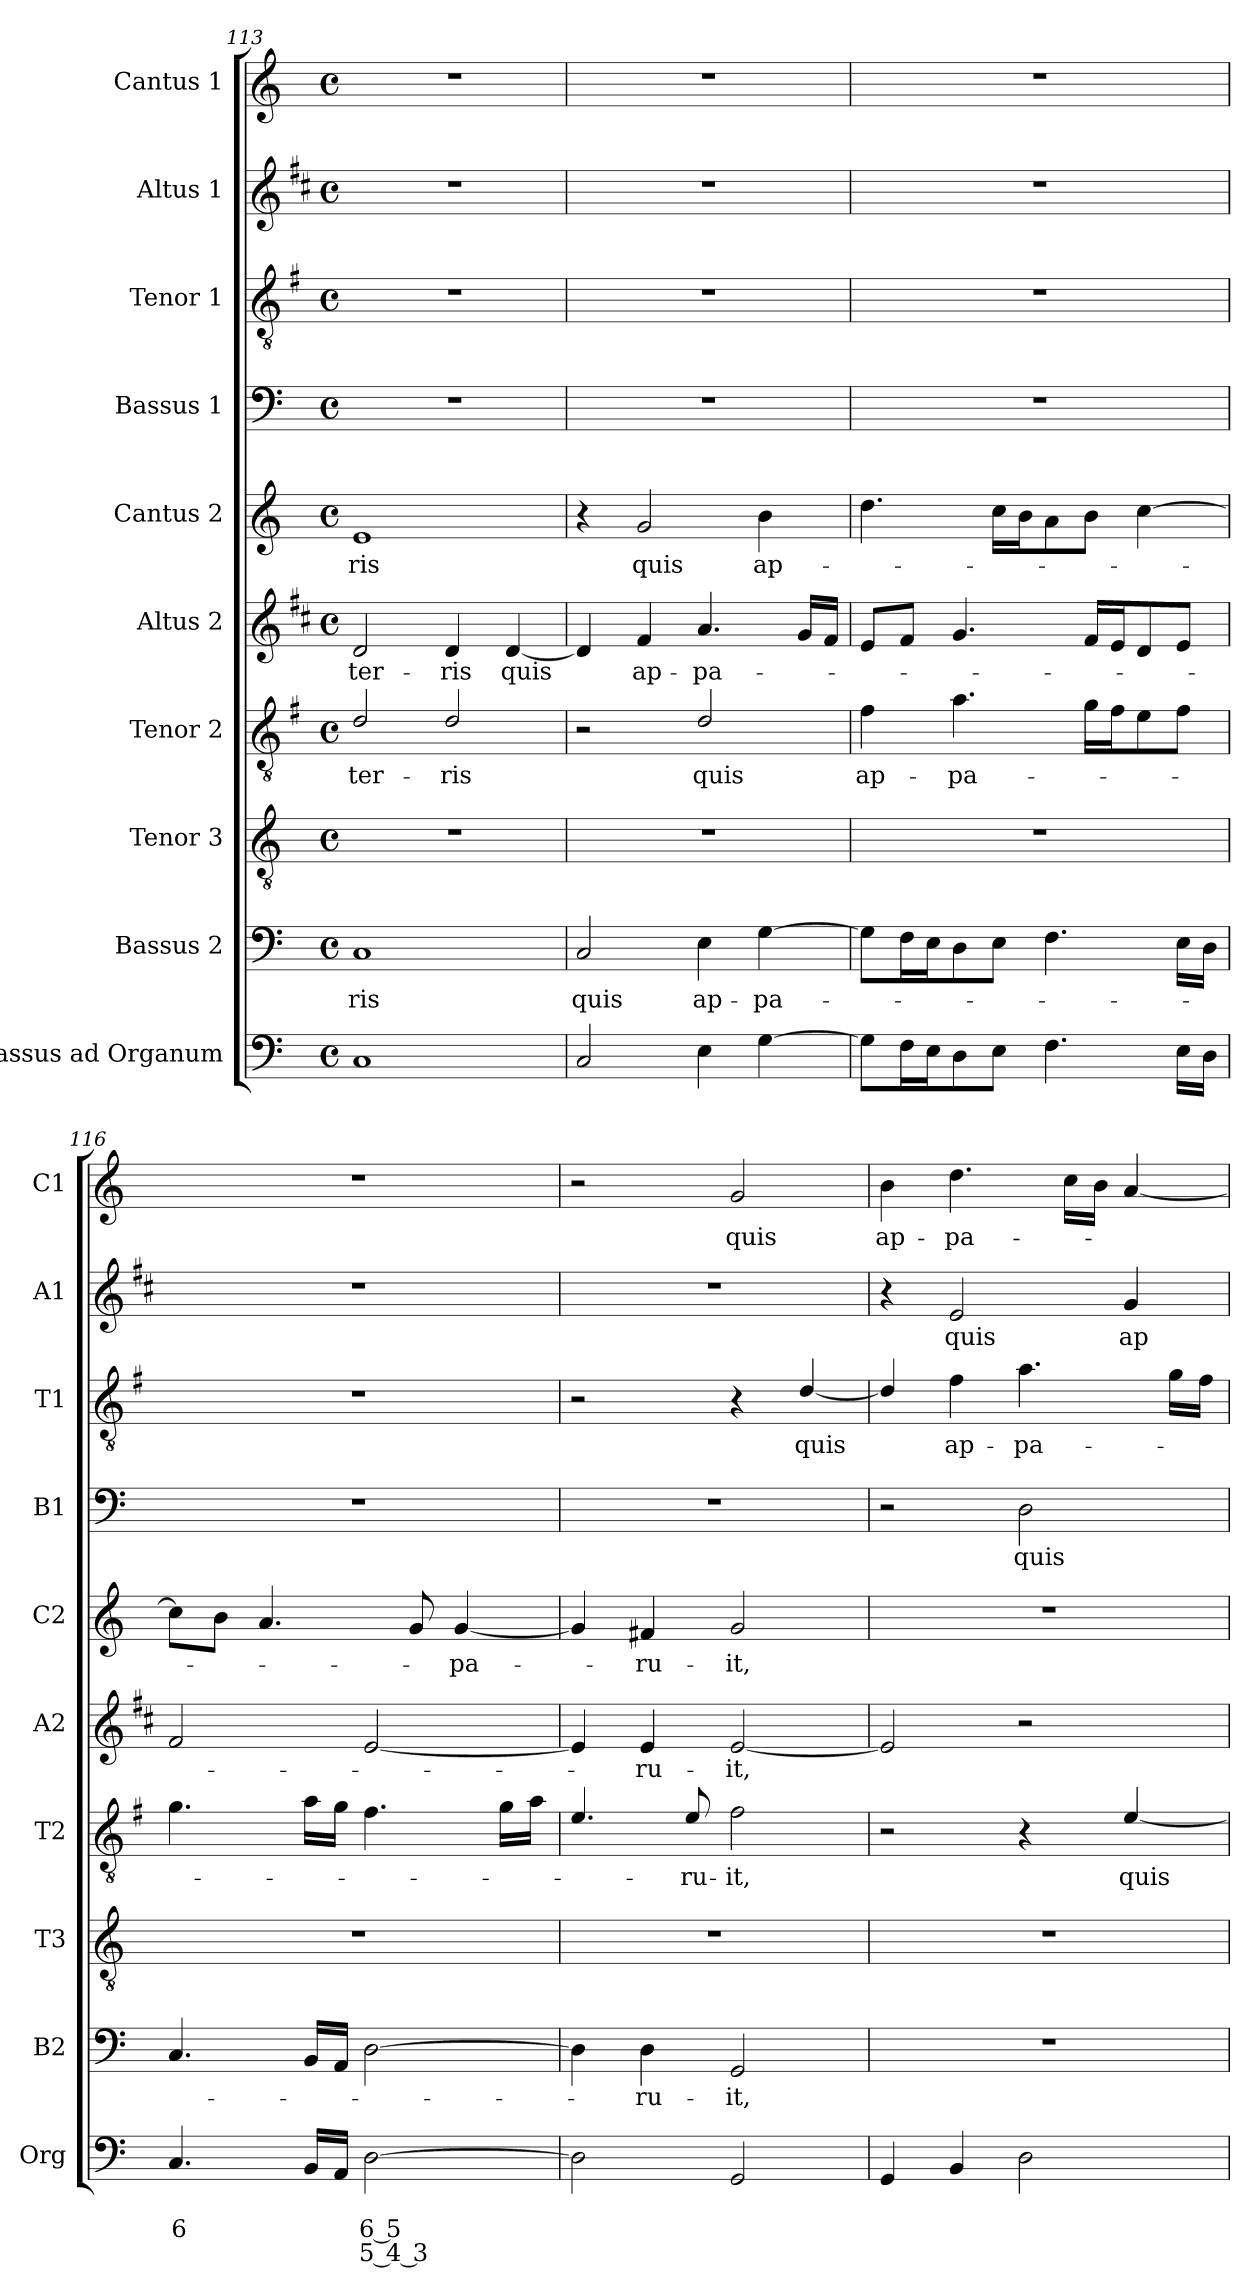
**kern	**text	**text	**text	**kern	**text	**kern	**kern	**text	**kern	**text	**kern	**text	**kern	**text	**kern	**text	**kern	**text	**kern	**text
*part10	*part10	*part10	*part10	*part9	*part9	*part8	*part7	*part7	*part6	*part6	*part5	*part5	*part4	*part4	*part3	*part3	*part2	*part2	*part1	*part1
*staff10	*staff10	*staff10	*staff10	*staff9	*staff9	*staff8	*staff7	*staff7	*staff6	*staff6	*staff5	*staff5	*staff4	*staff4	*staff3	*staff3	*staff2	*staff2	*staff1	*staff1
*I"Bassus ad Organum	*	*	*	*I"Bassus 2	*	*I"Tenor 3	*I"Tenor 2	*	*I"Altus 2	*	*I"Cantus 2	*	*I"Bassus 1	*	*I"Tenor 1	*	*I"Altus 1	*	*I"Cantus 1	*
*I'Org	*	*	*	*I'B2	*	*I'T3	*I'T2	*	*I'A2	*	*I'C2	*	*I'B1	*	*I'T1	*	*I'A1	*	*I'C1	*
*clefF4	*	*	*	*clefF4	*	*clefGv2	*clefGv2	*	*clefG2	*	*clefG2	*	*clefF4	*	*clefGv2	*	*clefG2	*	*clefG2	*
*	*	*	*	*	*	*	*ITrd4c7	*	*ITrd1c2	*	*	*	*	*	*ITrd4c7	*	*ITrd1c2	*	*	*
*k[]	*	*	*	*k[]	*	*k[]	*k[]	*	*k[]	*	*k[]	*	*k[]	*	*k[]	*	*k[]	*	*k[]	*
*C:	*	*	*	*C:	*	*C:	*C:	*	*C:	*	*C:	*	*C:	*	*C:	*	*C:	*	*C:	*
*M4/4	*	*	*	*M4/4	*	*M4/4	*M4/4	*	*M4/4	*	*M4/4	*	*M4/4	*	*M4/4	*	*M4/4	*	*M4/4	*
*met(c)	*	*	*	*met(c)	*	*met(c)	*met(c)	*	*met(c)	*	*met(c)	*	*met(c)	*	*met(c)	*	*met(c)	*	*met(c)	*
=113	=113	=113	=113	=113	=113	=113	=113	=113	=113	=113	=113	=113	=113	=113	=113	=113	=113	=113	=113	=113
!	!	!	!	!	!LO:LY:b	!	!	!LO:LY:b	!	!LO:LY:b	!	!LO:LY:b	!	!	!	!	!	!	!	!
1C	.	.	.	1C	-ris	1r	2G/	ter-	2c/	ter-	1e	-ris	1r	.	1r	.	1r	.	1r	.
!	!	!	!	!	!	!	!	!LO:LY:b	!	!LO:LY:b	!	!	!	!	!	!	!	!	!	!
.	.	.	.	.	.	.	2G/	-ris	4c/	-ris	.	.	.	.	.	.	.	.	.	.
!	!	!	!	!	!	!	!	!	!	!LO:LY:b	!	!	!	!	!	!	!	!	!	!
.	.	.	.	.	.	.	.	.	[4c/	quis	.	.	.	.	.	.	.	.	.	.
=114	=114	=114	=114	=114	=114	=114	=114	=114	=114	=114	=114	=114	=114	=114	=114	=114	=114	=114	=114	=114
!	!	!	!	!	!LO:LY:b	!	!	!	!	!	!	!	!	!	!	!	!	!	!	!
2C/	.	.	.	2C/	quis	1r	2r	.	4c/]	.	4r	.	1r	.	1r	.	1r	.	1r	.
!	!	!	!	!	!	!	!	!	!	!LO:LY:b	!	!LO:LY:b	!	!	!	!	!	!	!	!
.	.	.	.	.	.	.	.	.	4e/	ap-	2g/	quis	.	.	.	.	.	.	.	.
!	!	!	!	!	!LO:LY:b	!	!	!LO:LY:b	!	!LO:LY:b	!	!	!	!	!	!	!	!	!	!
4E\	.	.	.	4E\	ap-	.	2G/	quis	4.g/	-pa-	.	.	.	.	.	.	.	.	.	.
!	!	!	!	!	!LO:LY:b	!	!	!	!	!	!	!LO:LY:b	!	!	!	!	!	!	!	!
[4G\	.	.	.	[4G\	-pa-	.	.	.	.	.	4b\	ap-	.	.	.	.	.	.	.	.
.	.	.	.	.	.	.	.	.	16f/LL	.	.	.	.	.	.	.	.	.	.	.
.	.	.	.	.	.	.	.	.	16e/JJ	.	.	.	.	.	.	.	.	.	.	.
=115	=115	=115	=115	=115	=115	=115	=115	=115	=115	=115	=115	=115	=115	=115	=115	=115	=115	=115	=115	=115
!	!	!	!	!	!	!	!	!LO:LY:b	!	!	!	!	!	!	!	!	!	!	!	!
8G\L]	.	.	.	8G\L]	.	1r	4B\	ap-	8d/L	.	4.dd\	.	1r	.	1r	.	1r	.	1r	.
16F\L	.	.	.	16F\L	.	.	.	.	8e/J	.	.	.	.	.	.	.	.	.	.	.
16E\J	.	.	.	16E\J	.	.	.	.	.	.	.	.	.	.	.	.	.	.	.	.
!	!	!	!	!	!	!	!	!LO:LY:b	!	!	!	!	!	!	!	!	!	!	!	!
8D\	.	.	.	8D\	.	.	4.d\	-pa-	4.f/	.	.	.	.	.	.	.	.	.	.	.
8E\J	.	.	.	8E\J	.	.	.	.	.	.	16cc\LL	.	.	.	.	.	.	.	.	.
.	.	.	.	.	.	.	.	.	.	.	16b\J	.	.	.	.	.	.	.	.	.
4.F\	.	.	.	4.F\	.	.	.	.	.	.	8a\	.	.	.	.	.	.	.	.	.
.	.	.	.	.	.	.	16c\LL	.	16e/LL	.	8b\J	.	.	.	.	.	.	.	.	.
.	.	.	.	.	.	.	16B\J	.	16d/J	.	.	.	.	.	.	.	.	.	.	.
.	.	.	.	.	.	.	8A\	.	8c/	.	[4cc\	.	.	.	.	.	.	.	.	.
16E\LL	.	.	.	16E\LL	.	.	8B\J	.	8d/J	.	.	.	.	.	.	.	.	.	.	.
16D\JJ	.	.	.	16D\JJ	.	.	.	.	.	.	.	.	.	.	.	.	.	.	.	.
=116	=116	=116	=116	=116	=116	=116	=116	=116	=116	=116	=116	=116	=116	=116	=116	=116	=116	=116	=116	=116
!	!	!LO:LY:b	!	!	!	!	!	!	!	!	!	!	!	!	!	!	!	!	!	!
4.C/	.	6	.	4.C/	.	1r	4.c\	.	2e/	.	8cc\L]	.	1r	.	1r	.	1r	.	1r	.
.	.	.	.	.	.	.	.	.	.	.	8b\J	.	.	.	.	.	.	.	.	.
.	.	.	.	.	.	.	.	.	.	.	4.a/	.	.	.	.	.	.	.	.	.
16BB/LL	.	.	.	16BB/LL	.	.	16d\LL	.	.	.	.	.	.	.	.	.	.	.	.	.
16AA/JJ	.	.	.	16AA/JJ	.	.	16c\JJ	.	.	.	.	.	.	.	.	.	.	.	.	.
!	!	!LO:LY:b	!LO:LY:b	!	!	!	!	!	!	!	!	!	!	!	!	!	!	!	!	!
[2D\	.	6 5	5 4 3	[2D\	.	.	4.B\	.	[2d/	.	.	.	.	.	.	.	.	.	.	.
.	.	.	.	.	.	.	.	.	.	.	8g/	.	.	.	.	.	.	.	.	.
!	!	!	!	!	!	!	!	!	!	!	!	!LO:LY:b	!	!	!	!	!	!	!	!
.	.	.	.	.	.	.	.	.	.	.	[4g/	-pa-	.	.	.	.	.	.	.	.
.	.	.	.	.	.	.	16c\LL	.	.	.	.	.	.	.	.	.	.	.	.	.
.	.	.	.	.	.	.	16d\JJ	.	.	.	.	.	.	.	.	.	.	.	.	.
!!LO:PB:g=z
=117	=117	=117	=117	=117	=117	=117	=117	=117	=117	=117	=117	=117	=117	=117	=117	=117	=117	=117	=117	=117
2D\]	.	.	.	4D\]	.	1r	4.A/	.	4d/]	.	4g/]	.	1r	.	2r	.	1r	.	2r	.
!	!	!	!	!	!LO:LY:b	!	!	!	!	!LO:LY:b	!	!LO:LY:b	!	!	!	!	!	!	!	!
.	.	.	.	4D\	-ru-	.	.	.	4d/	-ru-	4f#X/	-ru-	.	.	.	.	.	.	.	.
!	!	!	!	!	!	!	!	!LO:LY:b	!	!	!	!	!	!	!	!	!	!	!	!
.	.	.	.	.	.	.	8A/	-ru-	.	.	.	.	.	.	.	.	.	.	.	.
!	!	!	!	!	!LO:LY:b	!	!	!LO:LY:b	!	!LO:LY:b	!	!LO:LY:b	!	!	!	!	!	!	!	!LO:LY:b
2GG/	.	.	.	2GG/	-it,	.	2B\	-it,	[2d/	-it,	2g/	-it,	.	.	4r	.	.	.	2g/	quis
!	!	!	!	!	!	!	!	!	!	!	!	!	!	!	!	!LO:LY:b	!	!	!	!
.	.	.	.	.	.	.	.	.	.	.	.	.	.	.	[4G/	quis	.	.	.	.
=118	=118	=118	=118	=118	=118	=118	=118	=118	=118	=118	=118	=118	=118	=118	=118	=118	=118	=118	=118	=118
!	!	!	!	!	!	!	!	!	!	!	!	!	!	!	!	!	!	!	!	!LO:LY:b
4GG/	.	.	.	1r	.	1r	2r	.	2d/]	.	1r	.	2r	.	4G/]	.	4r	.	4b\	ap-
!	!	!	!	!	!	!	!	!	!	!	!	!	!	!	!	!LO:LY:b	!	!LO:LY:b	!	!LO:LY:b
4BB/	.	.	.	.	.	.	.	.	.	.	.	.	.	.	4B\	ap-	2d/	quis	4.dd\	-pa-
!	!	!	!	!	!	!	!	!	!	!	!	!	!	!LO:LY:b	!	!LO:LY:b	!	!	!	!
2D\	.	.	.	.	.	.	4r	.	2r	.	.	.	2D\	quis	4.d\	-pa-	.	.	.	.
.	.	.	.	.	.	.	.	.	.	.	.	.	.	.	.	.	.	.	16cc\LL	.
.	.	.	.	.	.	.	.	.	.	.	.	.	.	.	.	.	.	.	16b\JJ	.
!	!	!	!	!	!	!	!	!LO:LY:b	!	!	!	!	!	!	!	!	!	!LO:LY:b	!	!
.	.	.	.	.	.	.	[4A/	quis	.	.	.	.	.	.	.	.	4f/	ap-	[4a/	.
.	.	.	.	.	.	.	.	.	.	.	.	.	.	.	16c\LL	.	.	.	.	.
.	.	.	.	.	.	.	.	.	.	.	.	.	.	.	16B\JJ	.	.	.	.	.
=	=	=	=	=	=	=	=	=	=	=	=	=	=	=	=	=	=	=	=	=
*-	*-	*-	*-	*-	*-	*-	*-	*-	*-	*-	*-	*-	*-	*-	*-	*-	*-	*-	*-	*-
